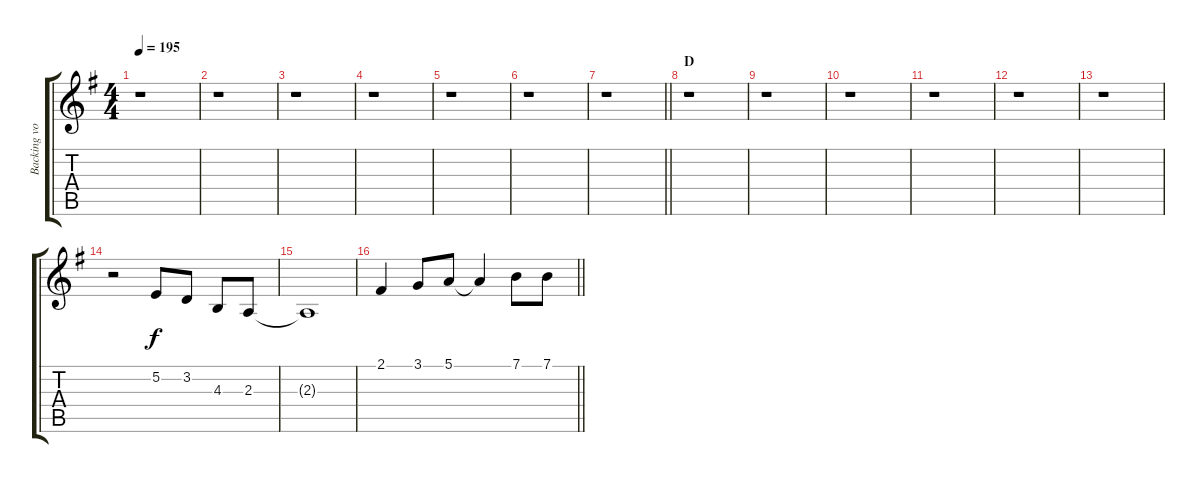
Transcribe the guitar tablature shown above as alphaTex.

\track ("Backing vocal" "Backing vo") {instrument tenorsax}
\staff {score tabs}
\tuning (E4 B3 G3 D3 A2 E2) {hide}
\ts (4 4)
\tempo 195
\clef g2
\ks g
r.1{dy f} |
r.1 |
r.1 |
r.1 |
r.1 |
r.1 |
\barLineRight lightlight
r.1 |
\section ("" "D")
r.1 |
r.1 |
r.1 |
r.1 |
r.1 |
r.1 |
r.2 5.2.8 3.2.8 4.3.8 2.3.8 |
2.3{t}.1 |
\barLineRight lightlight
2.1.4 3.1.8 5.1.8 5.1{t}.4 7.1.8 7.1.8
